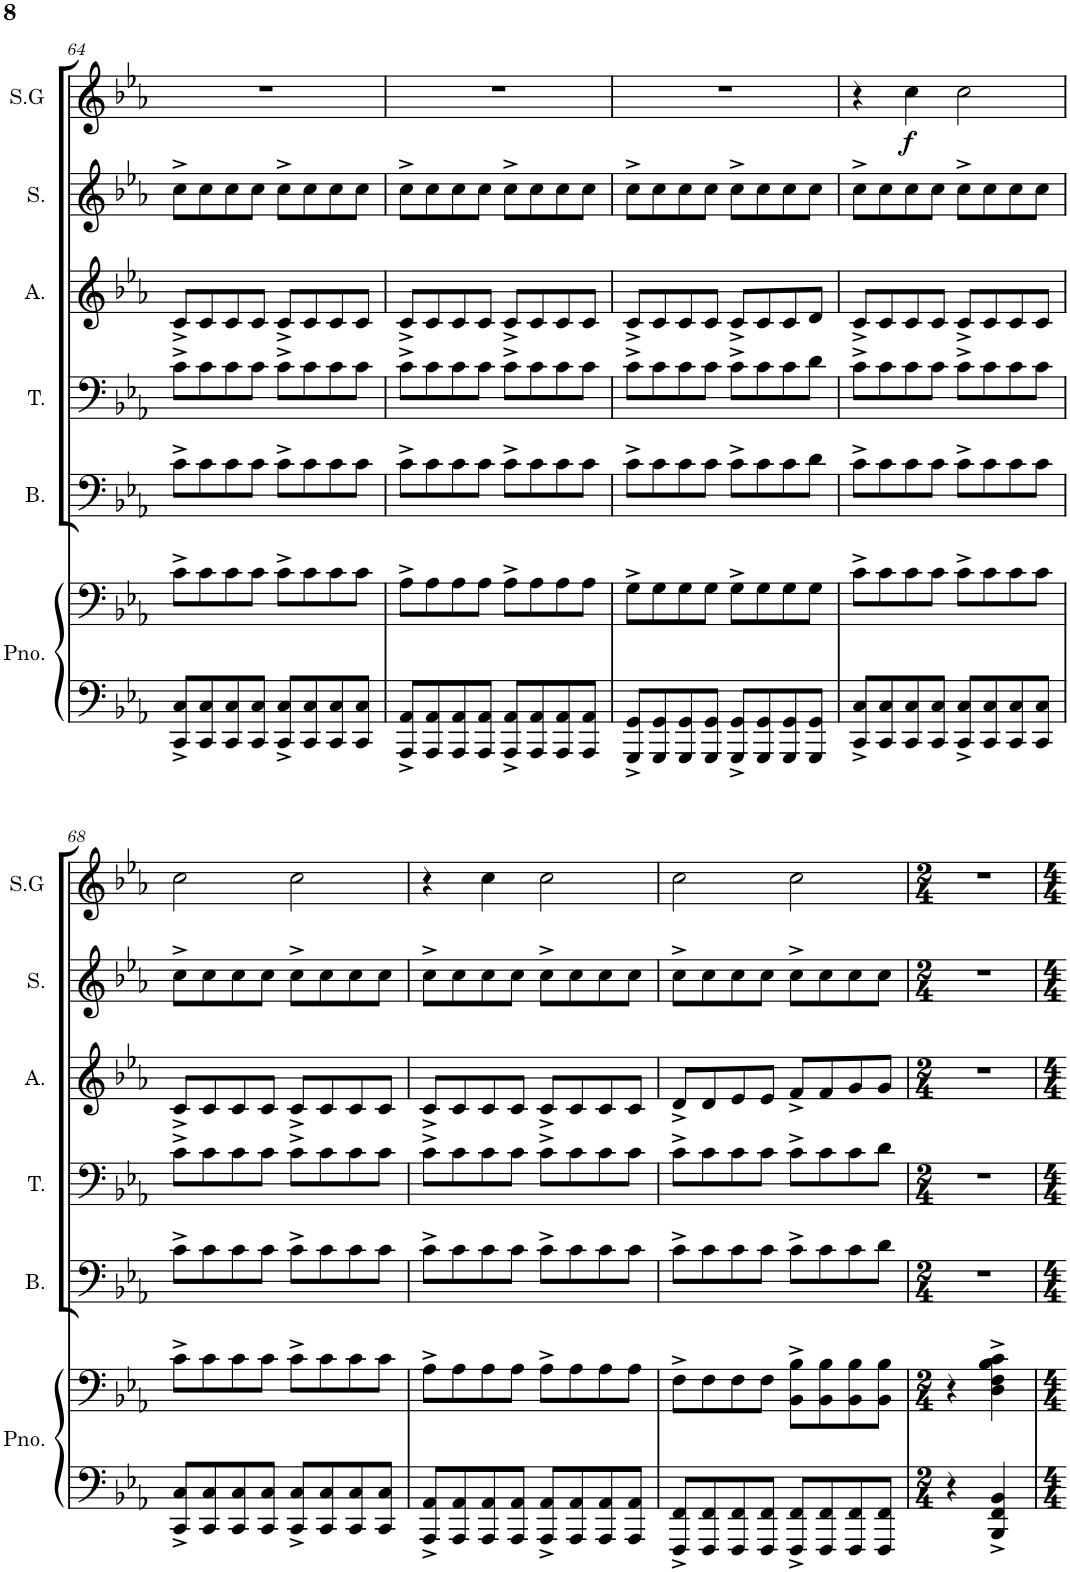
**kern	**kern	**kern	**kern	**kern	**kern	**kern	**dynam
*part6	*part6	*part5	*part4	*part3	*part2	*part1	*part1
*staff7	*staff6	*staff5	*staff4	*staff3	*staff2	*staff1	*staff1
*I"Piano	*	*I"Bass	*I"Tenor	*I"Alto	*I"Soprono	*I"small group	*
*I'Pno.	*	*I'B.	*I'T.	*I'A.	*I'S.	*I'S.G	*
!!LO:PB:g=z
*clefF4	*clefF4	*clefF4	*clefF4	*clefG2	*clefG2	*clefG2	*
*k[b-e-a-]	*k[b-e-a-]	*k[b-e-a-]	*k[b-e-a-]	*k[b-e-a-]	*k[b-e-a-]	*k[b-e-a-]	*
*M4/4	*M4/4	*M4/4	*M4/4	*M4/4	*M4/4	*M4/4	*
=64	=64	=64	=64	=64	=64	=64	=64
8CC/^ 8C/^L	8c^\L	8c^\L	8c^\L	8c^/L	8cc^\L	1r	.
8CC/ 8C/	8c\	8c\	8c\	8c/	8cc\	.	.
8CC/ 8C/	8c\	8c\	8c\	8c/	8cc\	.	.
8CC/ 8C/J	8c\J	8c\J	8c\J	8c/J	8cc\J	.	.
8CC/^ 8C/^L	8c^\L	8c^\L	8c^\L	8c^/L	8cc^\L	.	.
8CC/ 8C/	8c\	8c\	8c\	8c/	8cc\	.	.
8CC/ 8C/	8c\	8c\	8c\	8c/	8cc\	.	.
8CC/ 8C/J	8c\J	8c\J	8c\J	8c/J	8cc\J	.	.
=65	=65	=65	=65	=65	=65	=65	=65
8AAA-/^ 8AA-/^L	8A-^\L	8c^\L	8c^\L	8c^/L	8cc^\L	1r	.
8AAA-/ 8AA-/	8A-\	8c\	8c\	8c/	8cc\	.	.
8AAA-/ 8AA-/	8A-\	8c\	8c\	8c/	8cc\	.	.
8AAA-/ 8AA-/J	8A-\J	8c\J	8c\J	8c/J	8cc\J	.	.
8AAA-/^ 8AA-/^L	8A-^\L	8c^\L	8c^\L	8c^/L	8cc^\L	.	.
8AAA-/ 8AA-/	8A-\	8c\	8c\	8c/	8cc\	.	.
8AAA-/ 8AA-/	8A-\	8c\	8c\	8c/	8cc\	.	.
8AAA-/ 8AA-/J	8A-\J	8c\J	8c\J	8c/J	8cc\J	.	.
=66	=66	=66	=66	=66	=66	=66	=66
8GGG/^ 8GG/^L	8G^\L	8c^\L	8c^\L	8c^/L	8cc^\L	1r	.
8GGG/ 8GG/	8G\	8c\	8c\	8c/	8cc\	.	.
8GGG/ 8GG/	8G\	8c\	8c\	8c/	8cc\	.	.
8GGG/ 8GG/J	8G\J	8c\J	8c\J	8c/J	8cc\J	.	.
8GGG/^ 8GG/^L	8G^\L	8c^\L	8c^\L	8c^/L	8cc^\L	.	.
8GGG/ 8GG/	8G\	8c\	8c\	8c/	8cc\	.	.
8GGG/ 8GG/	8G\	8c\	8c\	8c/	8cc\	.	.
8GGG/ 8GG/J	8G\J	8d\J	8d\J	8d/J	8cc\J	.	.
=67	=67	=67	=67	=67	=67	=67	=67
8CC/^ 8C/^L	8c^\L	8c^\L	8c^\L	8c^/L	8cc^\L	4r	.
8CC/ 8C/	8c\	8c\	8c\	8c/	8cc\	.	.
!	!	!	!	!	!	!	!LO:DY:b
8CC/ 8C/	8c\	8c\	8c\	8c/	8cc\	4cc\	f
8CC/ 8C/J	8c\J	8c\J	8c\J	8c/J	8cc\J	.	.
8CC/^ 8C/^L	8c^\L	8c^\L	8c^\L	8c^/L	8cc^\L	2cc\	.
8CC/ 8C/	8c\	8c\	8c\	8c/	8cc\	.	.
8CC/ 8C/	8c\	8c\	8c\	8c/	8cc\	.	.
8CC/ 8C/J	8c\J	8c\J	8c\J	8c/J	8cc\J	.	.
!!LO:LB:g=z
=68	=68	=68	=68	=68	=68	=68	=68
8CC/^ 8C/^L	8c^\L	8c^\L	8c^\L	8c^/L	8cc^\L	2cc\	.
8CC/ 8C/	8c\	8c\	8c\	8c/	8cc\	.	.
8CC/ 8C/	8c\	8c\	8c\	8c/	8cc\	.	.
8CC/ 8C/J	8c\J	8c\J	8c\J	8c/J	8cc\J	.	.
8CC/^ 8C/^L	8c^\L	8c^\L	8c^\L	8c^/L	8cc^\L	2cc\	.
8CC/ 8C/	8c\	8c\	8c\	8c/	8cc\	.	.
8CC/ 8C/	8c\	8c\	8c\	8c/	8cc\	.	.
8CC/ 8C/J	8c\J	8c\J	8c\J	8c/J	8cc\J	.	.
=69	=69	=69	=69	=69	=69	=69	=69
8AAA-/^ 8AA-/^L	8A-^\L	8c^\L	8c^\L	8c^/L	8cc^\L	4r	.
8AAA-/ 8AA-/	8A-\	8c\	8c\	8c/	8cc\	.	.
8AAA-/ 8AA-/	8A-\	8c\	8c\	8c/	8cc\	4cc\	.
8AAA-/ 8AA-/J	8A-\J	8c\J	8c\J	8c/J	8cc\J	.	.
8AAA-/^ 8AA-/^L	8A-^\L	8c^\L	8c^\L	8c^/L	8cc^\L	2cc\	.
8AAA-/ 8AA-/	8A-\	8c\	8c\	8c/	8cc\	.	.
8AAA-/ 8AA-/	8A-\	8c\	8c\	8c/	8cc\	.	.
8AAA-/ 8AA-/J	8A-\J	8c\J	8c\J	8c/J	8cc\J	.	.
=70	=70	=70	=70	=70	=70	=70	=70
8FFF/^ 8FF/^L	8F^\L	8c^\L	8c^\L	8d^/L	8cc^\L	2cc\	.
8FFF/ 8FF/	8F\	8c\	8c\	8d/	8cc\	.	.
8FFF/ 8FF/	8F\	8c\	8c\	8e-/	8cc\	.	.
8FFF/ 8FF/J	8F\J	8c\J	8c\J	8e-/J	8cc\J	.	.
8FFF/^ 8FF/^L	8BB-\^ 8B-\^L	8c^\L	8c^\L	8f^/L	8cc^\L	2cc\	.
8FFF/ 8FF/	8BB-\ 8B-\	8c\	8c\	8f/	8cc\	.	.
8FFF/ 8FF/	8BB-\ 8B-\	8c\	8c\	8g/	8cc\	.	.
8FFF/ 8FF/J	8BB-\ 8B-\J	8d\J	8d\J	8g/J	8cc\J	.	.
=71	=71	=71	=71	=71	=71	=71	=71
*M2/4	*M2/4	*M2/4	*M2/4	*M2/4	*M2/4	*M2/4	*
4r	4r	2r	2r	2r	2r	2r	.
4BBB-/^ 4FF/^ 4BB-/^	4D\^ 4F\^ 4B-\^ 4c\^	.	.	.	.	.	.
=	=	=	=	=	=	=	=
*-	*-	*-	*-	*-	*-	*-	*-
